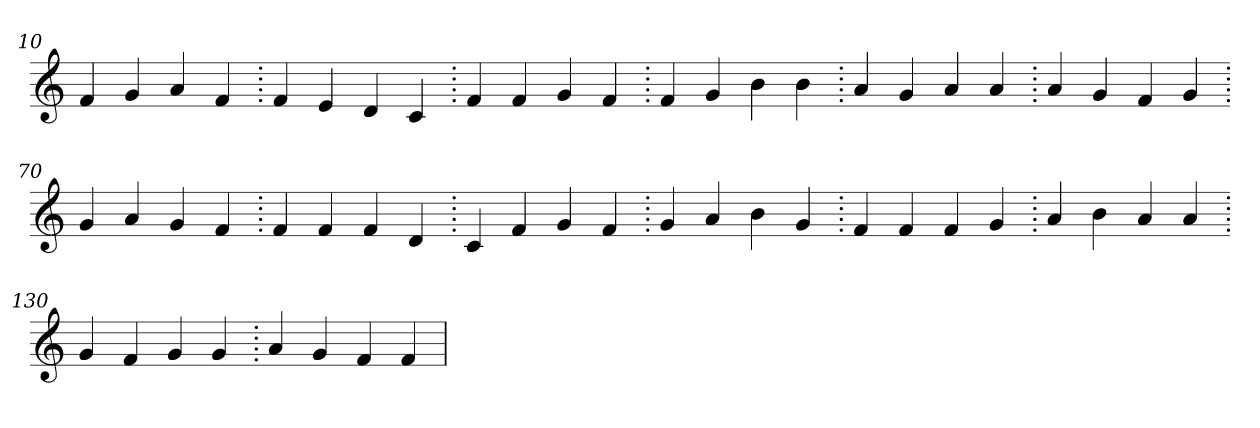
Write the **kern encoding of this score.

**kern
*part1
*staff1
*clefG2
=10.
4f
4g
4a
4f
=20.
4f
4e
4d
4c
=30.
4f
4f
4g
4f
=40.
4f
4g
4b
4b
=50.
4a
4g
4a
4a
=60.
4a
4g
4f
4g
=70.
4g
4a
4g
4f
=80.
4f
4f
4f
4d
=90.
4c
4f
4g
4f
=100.
4g
4a
4b
4g
=110.
4f
4f
4f
4g
=120.
4a
4b
4a
4a
=130.
4g
4f
4g
4g
=140.
4a
4g
4f
4f
=
*-
